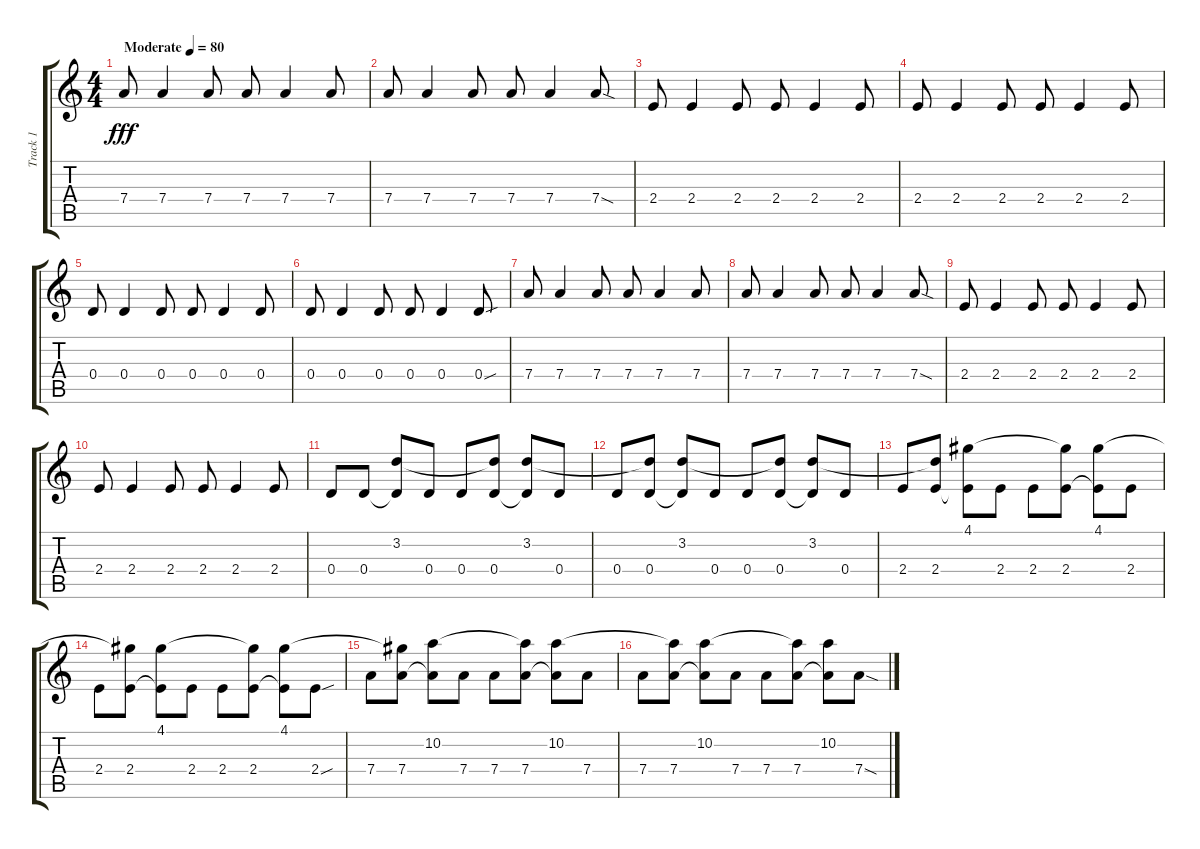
\track ("Track 1" "Track 1") {instrument electricguitarclean}
\staff {score tabs}
\tuning (E4 B3 G3 D3 A2 E2) {hide}
\ts (4 4)
\tempo (80 "Moderate")
\clef g2
\ks c
7.4.8{dy fff instrument electricguitarclean} 7.4.4 7.4.8 7.4.8 7.4.4 7.4.8 |
7.4.8 7.4.4 7.4.8 7.4.8 7.4.4 7.4{sod}.8 |
2.4.8 2.4.4 2.4.8 2.4.8 2.4.4 2.4.8 |
2.4.8 2.4.4 2.4.8 2.4.8 2.4.4 2.4.8 |
0.4.8 0.4.4 0.4.8 0.4.8 0.4.4 0.4.8 |
0.4.8 0.4.4 0.4.8 0.4.8 0.4.4 0.4{sou}.8 |
7.4.8 7.4.4 7.4.8 7.4.8 7.4.4 7.4.8 |
7.4.8 7.4.4 7.4.8 7.4.8 7.4.4 7.4{sod}.8 |
2.4.8 2.4.4 2.4.8 2.4.8 2.4.4 2.4.8 |
2.4.8 2.4.4 2.4.8 2.4.8 2.4.4 2.4.8 |
0.4.8 0.4.8 (3.2 0.4{t}).8 0.4.8 0.4.8 (3.2{t} 0.4).8 (3.2 0.4{t}).8 0.4.8 |
0.4.8 (3.2{t} 0.4).8 (3.2 0.4{t}).8 0.4.8 0.4.8 (3.2{t} 0.4).8 (3.2 0.4{t}).8 0.4.8 |
2.4.8 (3.2{t} 2.4).8 (4.1 2.4{t}).8 2.4.8 2.4.8 (4.1{t} 2.4).8 (4.1 2.4{t}).8 2.4.8 |
2.4.8 (4.1{t} 2.4).8 (4.1 2.4{t}).8 2.4.8 2.4.8 (4.1{t} 2.4).8 (4.1 2.4{t}).8 2.4{sou}.8 |
7.4.8 (4.1{t} 7.4).8 (10.2 7.4{t}).8 7.4.8 7.4.8 (10.2{t} 7.4).8 (10.2 7.4{t}).8 7.4.8 |
7.4.8 (10.2{t} 7.4).8 (10.2 7.4{t}).8 7.4.8 7.4.8 (10.2{t} 7.4).8 (10.2 7.4{t}).8 7.4{sod}.8
